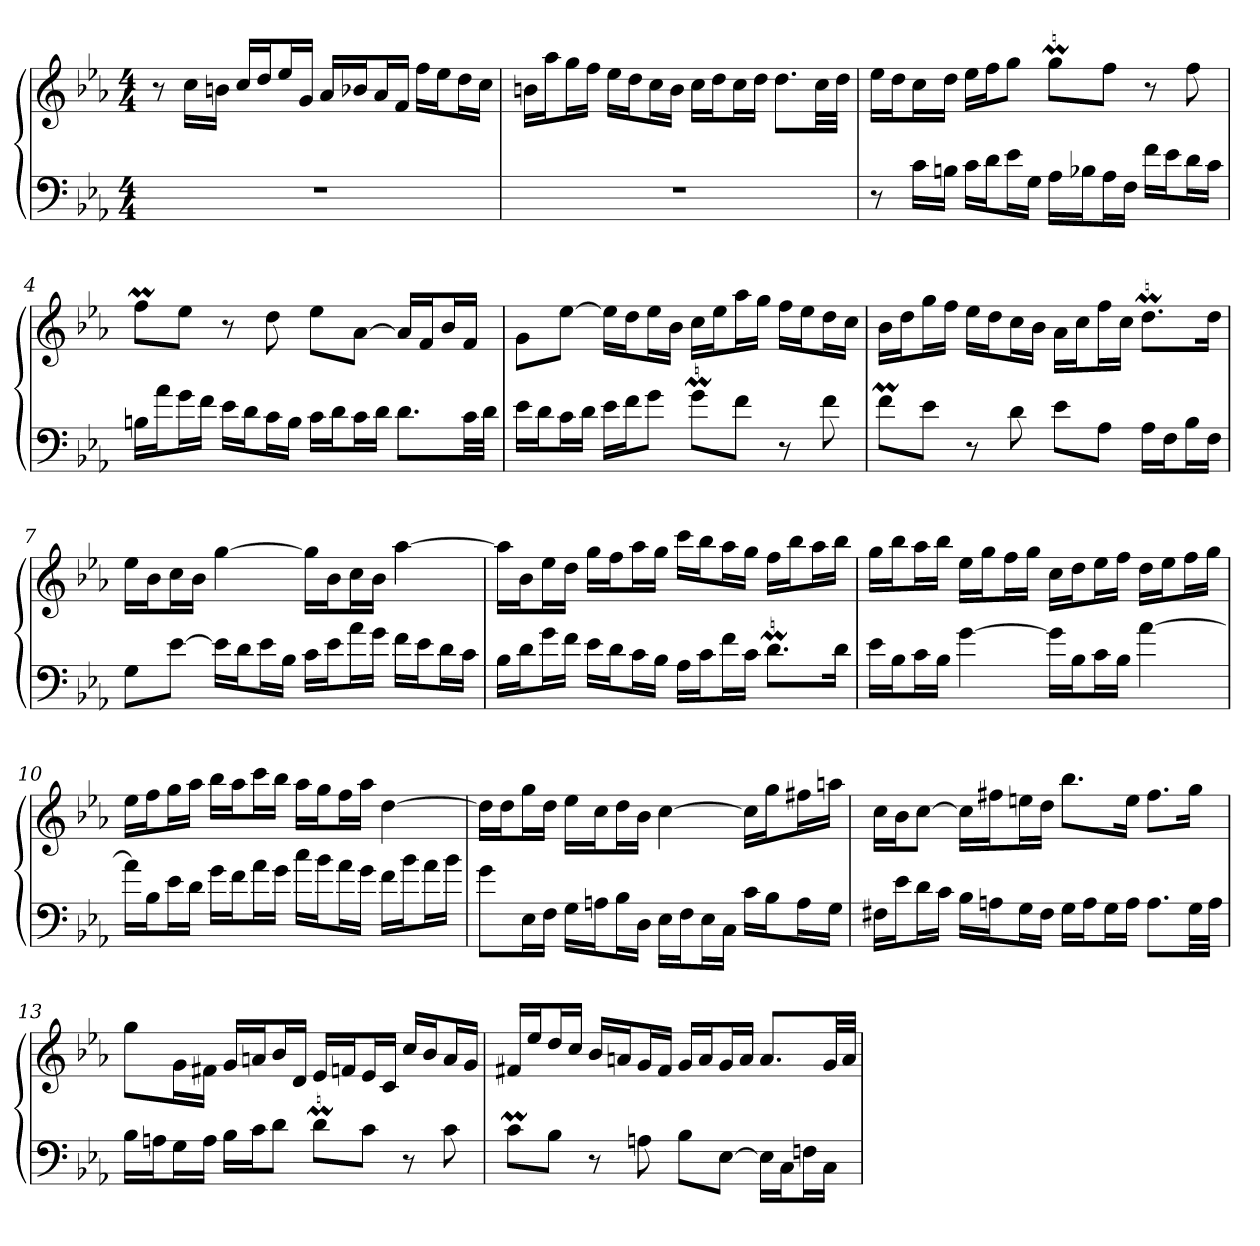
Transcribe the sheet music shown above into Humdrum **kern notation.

**kern	**kern
*part1	*part1
*staff2	*staff1
*clefF4	*clefG2
*k[b-e-a-]	*k[b-e-a-]
*c:	*c:
*M4/4	*M4/4
*MM55	*MM55
=1	=1
1r	8r
.	16cc\LL
.	16bn\JJ
.	16cc/LL
.	16dd/J
.	16ee-/L
.	16g/JJ
.	16a-/LL
.	16b-X/J
.	16a-/L
.	16f/JJ
.	16ff\LL
.	16ee-\J
.	16dd\L
.	16cc\JJ
=2	=2
1r	16bn\LL
.	16aa-\J
.	16gg\L
.	16ff\JJ
.	16ee-\LL
.	16dd\J
.	16cc\L
.	16b\JJ
.	16cc\LL
.	16dd\J
.	16cc\L
.	16dd\JJ
.	8.dd\L
.	32cc\LL
.	32dd\JJJ
=3	=3
8r	16ee-\LL
.	16dd\J
16c\LL	16cc\L
16Bn\JJ	16dd\JJ
16c\LL	16ee-\LL
16d\J	16ff\J
16e-\L	8gg\J
16G\JJ	.
16A-\LL	8ggM\L
16B-X\J	.
16A-\L	8ff\J
16F\JJ	.
16f\LL	8r
16e-\J	.
16d\L	8ff
16c\JJ	.
=4	=4
16Bn\LL	8ffM\L
16a-\J	.
16g\L	8ee-\J
16f\JJ	.
16e-\LL	8r
16d\J	.
16c\L	8dd
16B\JJ	.
16c\LL	8ee-\L
16d\J	.
16c\L	[8a-\J
16d\JJ	.
8.d\L	16a-/LL]
.	16f/J
.	16b-/L
32c\LL	16f/JJ
32d\JJJ	.
=5	=5
16e-\LL	8g\L
16d\J	.
16c\L	[8ee-\J
16d\JJ	.
16e-\LL	16ee-\LL]
16f\J	16dd\J
8g\J	16ee-\L
.	16b-\JJ
8gM\L	16cc\LL
.	16ee-\J
8f\J	16aa-\L
.	16gg\JJ
8r	16ff\LL
.	16ee-\J
8f	16dd\L
.	16cc\JJ
=6	=6
8fM\L	16b-\LL
.	16dd\J
8e-\J	16gg\L
.	16ff\JJ
8r	16ee-\LL
.	16dd\J
8d	16cc\L
.	16b-\JJ
8e-\L	16a-\LL
.	16cc\J
8A-\J	16ff\L
.	16cc\JJ
16A-\LL	8.ddM\L
16F\J	.
16B-\L	.
16F\JJ	16dd\Jk
=7	=7
8G\L	16ee-\LL
.	16b-\J
[8e-\J	16cc\L
.	16b-\JJ
16e-\LL]	[4gg
16d\J	.
16e-\L	.
16B-\JJ	.
16c\LL	16gg\LL]
16e-\J	16b-\J
16a-\L	16cc\L
16g\JJ	16b-\JJ
16f\LL	[4aa-
16e-\J	.
16d\L	.
16c\JJ	.
=8	=8
16B-\LL	16aa-\LL]
16d\J	16b-\J
16g\L	16ee-\L
16f\JJ	16dd\JJ
16e-\LL	16gg\LL
16d\J	16ff\J
16c\L	16aa-\L
16B-\JJ	16gg\JJ
16A-\LL	16ccc\LL
16c\J	16bb-\J
16f\L	16aa-\L
16c\JJ	16gg\JJ
8.dM\L	16ff\LL
.	16bb-\J
.	16aa-\L
16d\Jk	16bb-\JJ
=9	=9
16e-\LL	16gg\LL
16B-\J	16bb-\J
16c\L	16aa-\L
16B-\JJ	16bb-\JJ
[4g	16ee-\LL
.	16gg\J
.	16ff\L
.	16gg\JJ
16g\LL]	16cc\LL
16B-\J	16dd\J
16c\L	16ee-\L
16B-\JJ	16ff\JJ
[4a-	16dd\LL
.	16ee-\J
.	16ff\L
.	16gg\JJ
=10	=10
16a-\LL]	16ee-\LL
16B-\J	16ff\J
16e-\L	16gg\L
16d\JJ	16aa-\JJ
16g\LL	16bb-\LL
16f\J	16aa-\J
16a-\L	16ccc\L
16g\JJ	16bb-\JJ
16cc\LL	16aa-\LL
16b-\J	16gg\J
16a-\L	16ff\L
16g\JJ	16aa-\JJ
16f\LL	[4dd
16b-\J	.
16a-\L	.
16b-\JJ	.
=11	=11
8g\L	16dd\LL]
.	16dd\J
16E-\L	16gg\L
16F\JJ	16dd\JJ
16G\LL	16ee-\LL
16An\J	16cc\J
16B-\L	16dd\L
16D\JJ	16b-\JJ
16E-\LL	[4cc
16F\J	.
16E-\L	.
16C\JJ	.
16c\LL	16cc\LL]
16B-\J	16gg\J
16A\L	16ff#X\L
16G\JJ	16aan\JJ
=12	=12
16F#X\LL	16cc\LL
16e-\J	16b-\J
16d\L	[8cc\J
16c\JJ	.
16B-\LL	16cc\LL]
16An\J	16ff#X\J
16G\L	16een\L
16F#\JJ	16dd\JJ
16G\LL	8.bb-\L
16A\J	.
16G\L	.
16A\JJ	16ee\Jk
8.A\L	8.ff#\L
32G\LL	16gg\Jk
32A\JJJ	.
=13	=13
16B-\LL	8gg\L
16An\J	.
16G\L	16g\L
16A\JJ	16f#X\JJ
16B-\LL	16g/LL
16c\J	16an/J
8d\J	16b-/L
.	16d/JJ
8dM\L	16e-/LL
.	16fn/J
8c\J	16e-/L
.	16c/JJ
8r	16cc/LL
.	16b-/J
8c	16a/L
.	16g/JJ
=14	=14
8cM\L	16f#X/LL
.	16ee-/J
8B-\J	16dd/L
.	16cc/JJ
8r	16b-/LL
.	16an/J
8An	16g/L
.	16f#/JJ
8B-\L	16g/LL
.	16a/J
[8E-\J	16g/L
.	16a/JJ
16E-\LL]	8.a/L
16C\J	.
16Fn\L	.
16C\JJ	32g/LL
.	32a/JJJ
=	=
*-	*-
